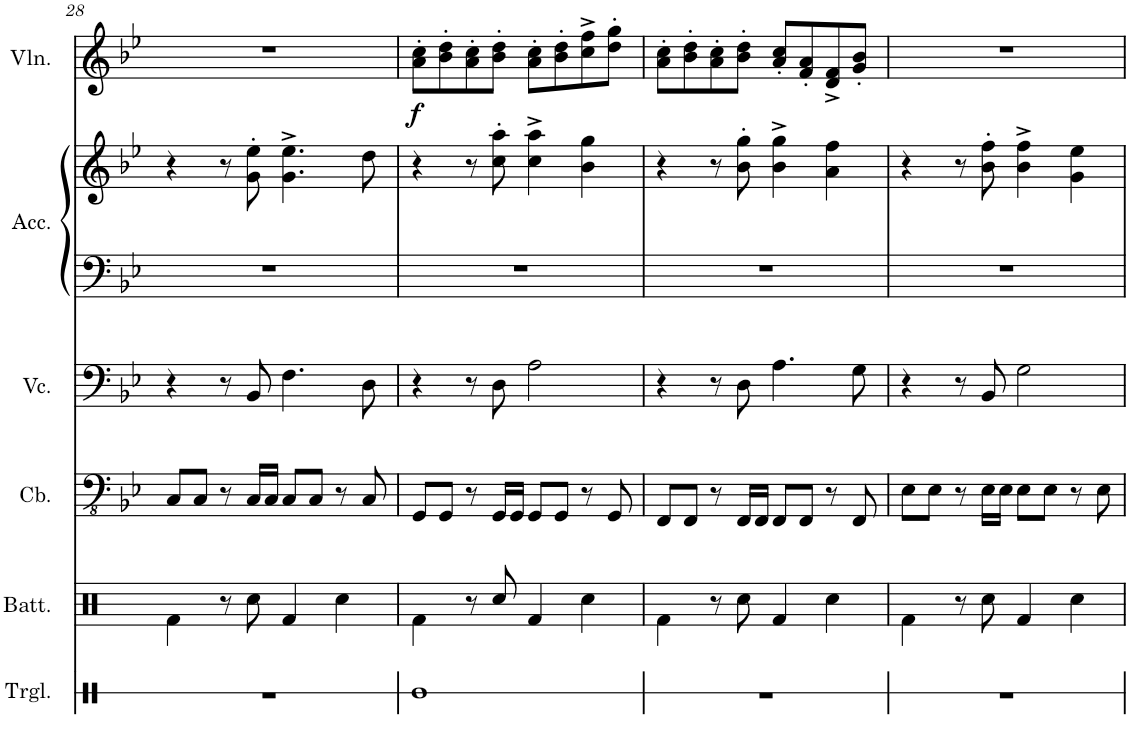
**kern	**kern	**kern	**kern	**kern	**kern	**kern	**dynam
*part6	*part5	*part4	*part3	*part2	*part2	*part1	*part1
*staff7	*staff6	*staff5	*staff4	*staff3	*staff2	*staff1	*staff1
*I"Triangle	*I"Batterie	*I"Contrebasse	*I"Violoncelle	*I"Accordéon	*	*I"Violon	*
*I'Trgl.	*I'Batt.	*I'Cb.	*I'Vc.	*I'Acc.	*	*I'Vln.	*
!!LO:PB:g=z
*clefX	*clefX	*clefFv4	*clefF4	*clefF4	*clefG2	*clefG2	*
*	*	*Trd7c12	*	*	*	*	*
*k[]	*k[]	*k[b-e-]	*k[b-e-]	*k[b-e-]	*k[b-e-]	*k[b-e-]	*
*M4/4	*M4/4	*M4/4	*M4/4	*M4/4	*M4/4	*M4/4	*
=28	=28	=28	=28	=28	=28	=28	=28
1r	4Rf\	8CC/L	4r	1r	4r	1r	.
.	.	8CC/J	.	.	.	.	.
.	8r	8r	8r	.	8r	.	.
.	8Rcc\	16CC/LL	8BB-/	.	8g\' 8ee-\'	.	.
.	.	16CC/JJ	.	.	.	.	.
.	4Rf/	8CC/L	4.F\	.	4.g\^ 4.ee-\^	.	.
.	.	8CC/J	.	.	.	.	.
.	4Rcc\	8r	.	.	.	.	.
.	.	8CC/	8D\	.	8dd\	.	.
=29	=29	=29	=29	=29	=29	=29	=29
!	!	!	!	!	!	!	!LO:DY:b
1Re	4Rf\	8GGG/L	4r	1r	4r	8a\' 8cc\'L	f
.	.	8GGG/J	.	.	.	8b-\' 8dd\'	.
.	8r	8r	8r	.	8r	8a\' 8cc\'	.
.	8Rcc/	16GGG/LL	8D\	.	8cc\' 8aa\'	8b-\' 8dd\'J	.
.	.	16GGG/JJ	.	.	.	.	.
.	4Rf/	8GGG/L	2A\	.	4cc\^ 4aa\^	8a\' 8cc\'L	.
.	.	8GGG/J	.	.	.	8b-\' 8dd\'	.
.	4Rcc\	8r	.	.	4b-\ 4gg\	8cc\^ 8ff\^	.
.	.	8GGG/	.	.	.	8dd\' 8gg\'J	.
=30	=30	=30	=30	=30	=30	=30	=30
1r	4Rf\	8FFF/L	4r	1r	4r	8a\' 8cc\'L	.
.	.	8FFF/J	.	.	.	8b-\' 8dd\'	.
.	8r	8r	8r	.	8r	8a\' 8cc\'	.
.	8Rcc\	16FFF/LL	8D\	.	8b-\' 8gg\'	8b-\' 8dd\'J	.
.	.	16FFF/JJ	.	.	.	.	.
.	4Rf/	8FFF/L	4.A\	.	4b-\^ 4gg\^	8a/' 8cc/'L	.
.	.	8FFF/J	.	.	.	8f/' 8a/'	.
.	4Rcc\	8r	.	.	4a\ 4ff\	8d/^ 8f/^	.
.	.	8FFF/	8G\	.	.	8g/' 8b-/'J	.
=31	=31	=31	=31	=31	=31	=31	=31
1r	4Rf\	8EE-\L	4r	1r	4r	1r	.
.	.	8EE-\J	.	.	.	.	.
.	8r	8r	8r	.	8r	.	.
.	8Rcc\	16EE-\LL	8BB-/	.	8b-\' 8ff\'	.	.
.	.	16EE-\JJ	.	.	.	.	.
.	4Rf/	8EE-\L	2G\	.	4b-\^ 4ff\^	.	.
.	.	8EE-\J	.	.	.	.	.
.	4Rcc\	8r	.	.	4g\ 4ee-\	.	.
.	.	8EE-\	.	.	.	.	.
=	=	=	=	=	=	=	=
*-	*-	*-	*-	*-	*-	*-	*-
